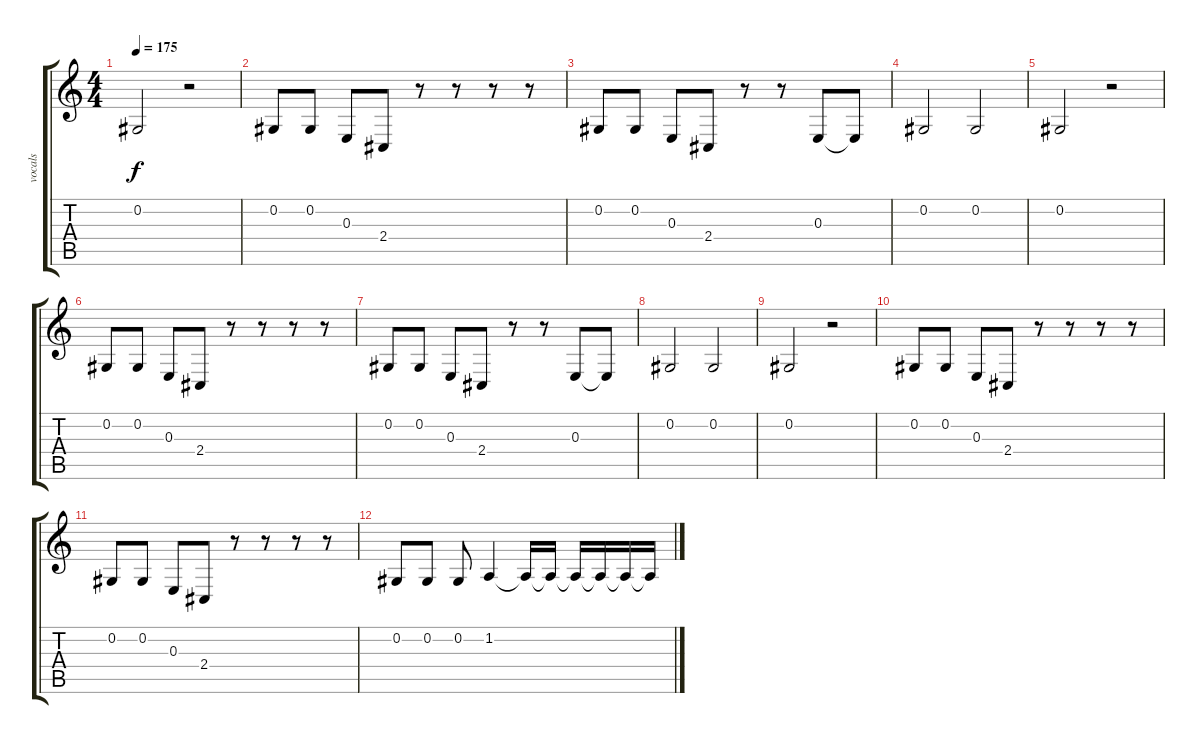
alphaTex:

\track ("vocals" "vocals") {instrument lead2sawtooth}
\staff {score tabs}
\tuning (Db4 Ab3 E3 B2 Gb2 B1) {hide}
\ts (4 4)
\tempo 175
\clef g2
\ks c
0.2.2{dy f} r.2 |
0.2.8 0.2.8 0.3.8 2.4.8 r.8 r.8 r.8 r.8 |
0.2.8 0.2.8 0.3.8 2.4.8 r.8 r.8 0.3.8 0.3{t}.8 |
0.2.2 0.2.2 |
0.2.2 r.2 |
0.2.8 0.2.8 0.3.8 2.4.8 r.8 r.8 r.8 r.8 |
0.2.8 0.2.8 0.3.8 2.4.8 r.8 r.8 0.3.8 0.3{t}.8 |
0.2.2 0.2.2 |
0.2.2 r.2 |
0.2.8 0.2.8 0.3.8 2.4.8 r.8 r.8 r.8 r.8 |
0.2.8 0.2.8 0.3.8 2.4.8 r.8 r.8 r.8 r.8 |
0.2.8 0.2.8 0.2.8 1.2.4 1.2{t}.16 1.2{t}.16 1.2{t}.16 1.2{t}.16 1.2{t}.16 1.2{t}.16
